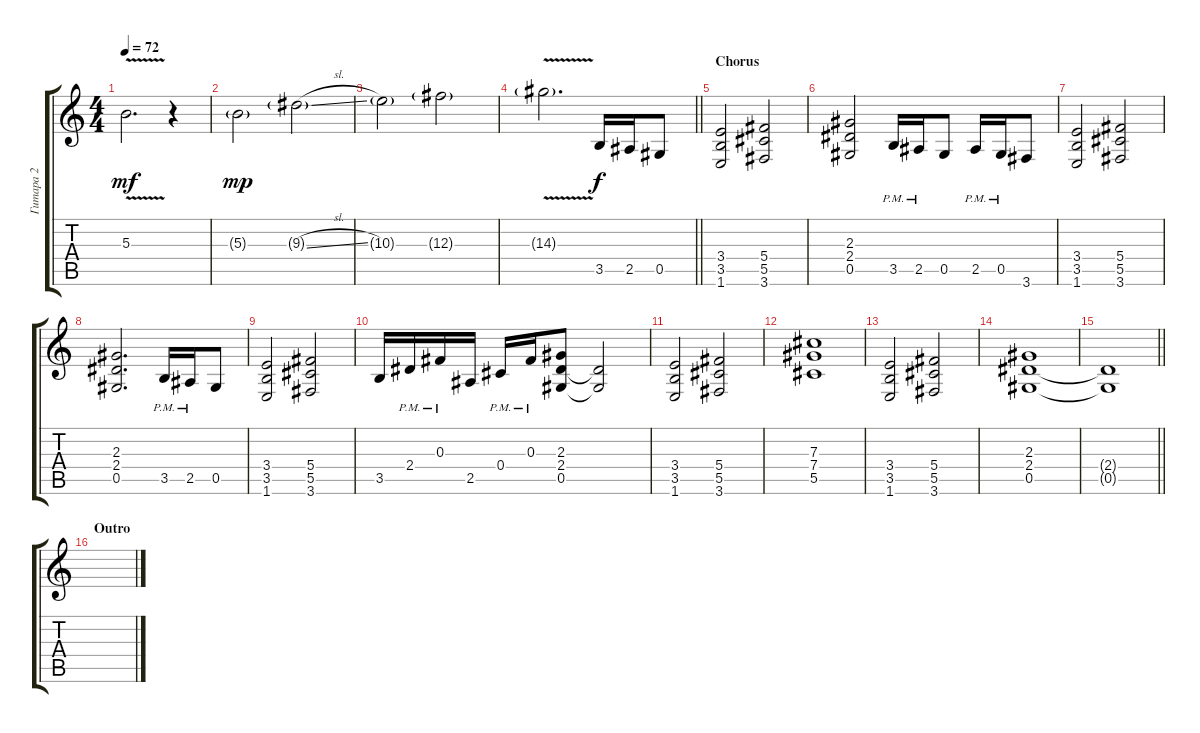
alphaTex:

\track ("Гитара 2" "Гитара 2") {instrument distortionguitar}
\staff {score tabs}
\tuning (Eb4 Bb3 Gb3 Db3 Ab2 Eb2) {hide}
\ts (4 4)
\tempo 72
\clef g2
\ks c
5.3{v}.2{d dy mf} r.4 |
5.3{g}.2{dy mp} 9.3{sl g}.2 |
10.3{g}.2 12.3{g}.2 |
\barLineRight lightlight
14.3{v g}.2{d} 3.5.16{dy f} 2.5.16 0.5.8 |
\section ("" "Chorus")
(3.4 3.5 1.6).2 (5.4 5.5 3.6).2 |
(2.3 2.4 0.5).2 3.5{pm}.16 2.5{pm}.16 0.5.8 2.5{pm}.16 0.5{pm}.16 3.6.8 |
(3.4 3.5 1.6).2 (5.4 5.5 3.6).2 |
(2.3 2.4 0.5).2{d} 3.5{pm}.16 2.5{pm}.16 0.5.8 |
(3.4 3.5 1.6).2 (5.4 5.5 3.6).2 |
3.5.16 2.4{pm}.16 0.3{pm}.16 2.5.16 0.4{pm}.16 0.3{pm}.16 (2.3 2.4 0.5).8 (2.4{t} 0.5{t}).2 |
(3.4 3.5 1.6).2 (5.4 5.5 3.6).2 |
(7.3 7.4 5.5).1 |
(3.4 3.5 1.6).2 (5.4 5.5 3.6).2 |
(2.3 2.4 0.5).1 |
\barLineRight lightlight
(2.4{t} 0.5{t}).1 |
\section ("" "Outro")
